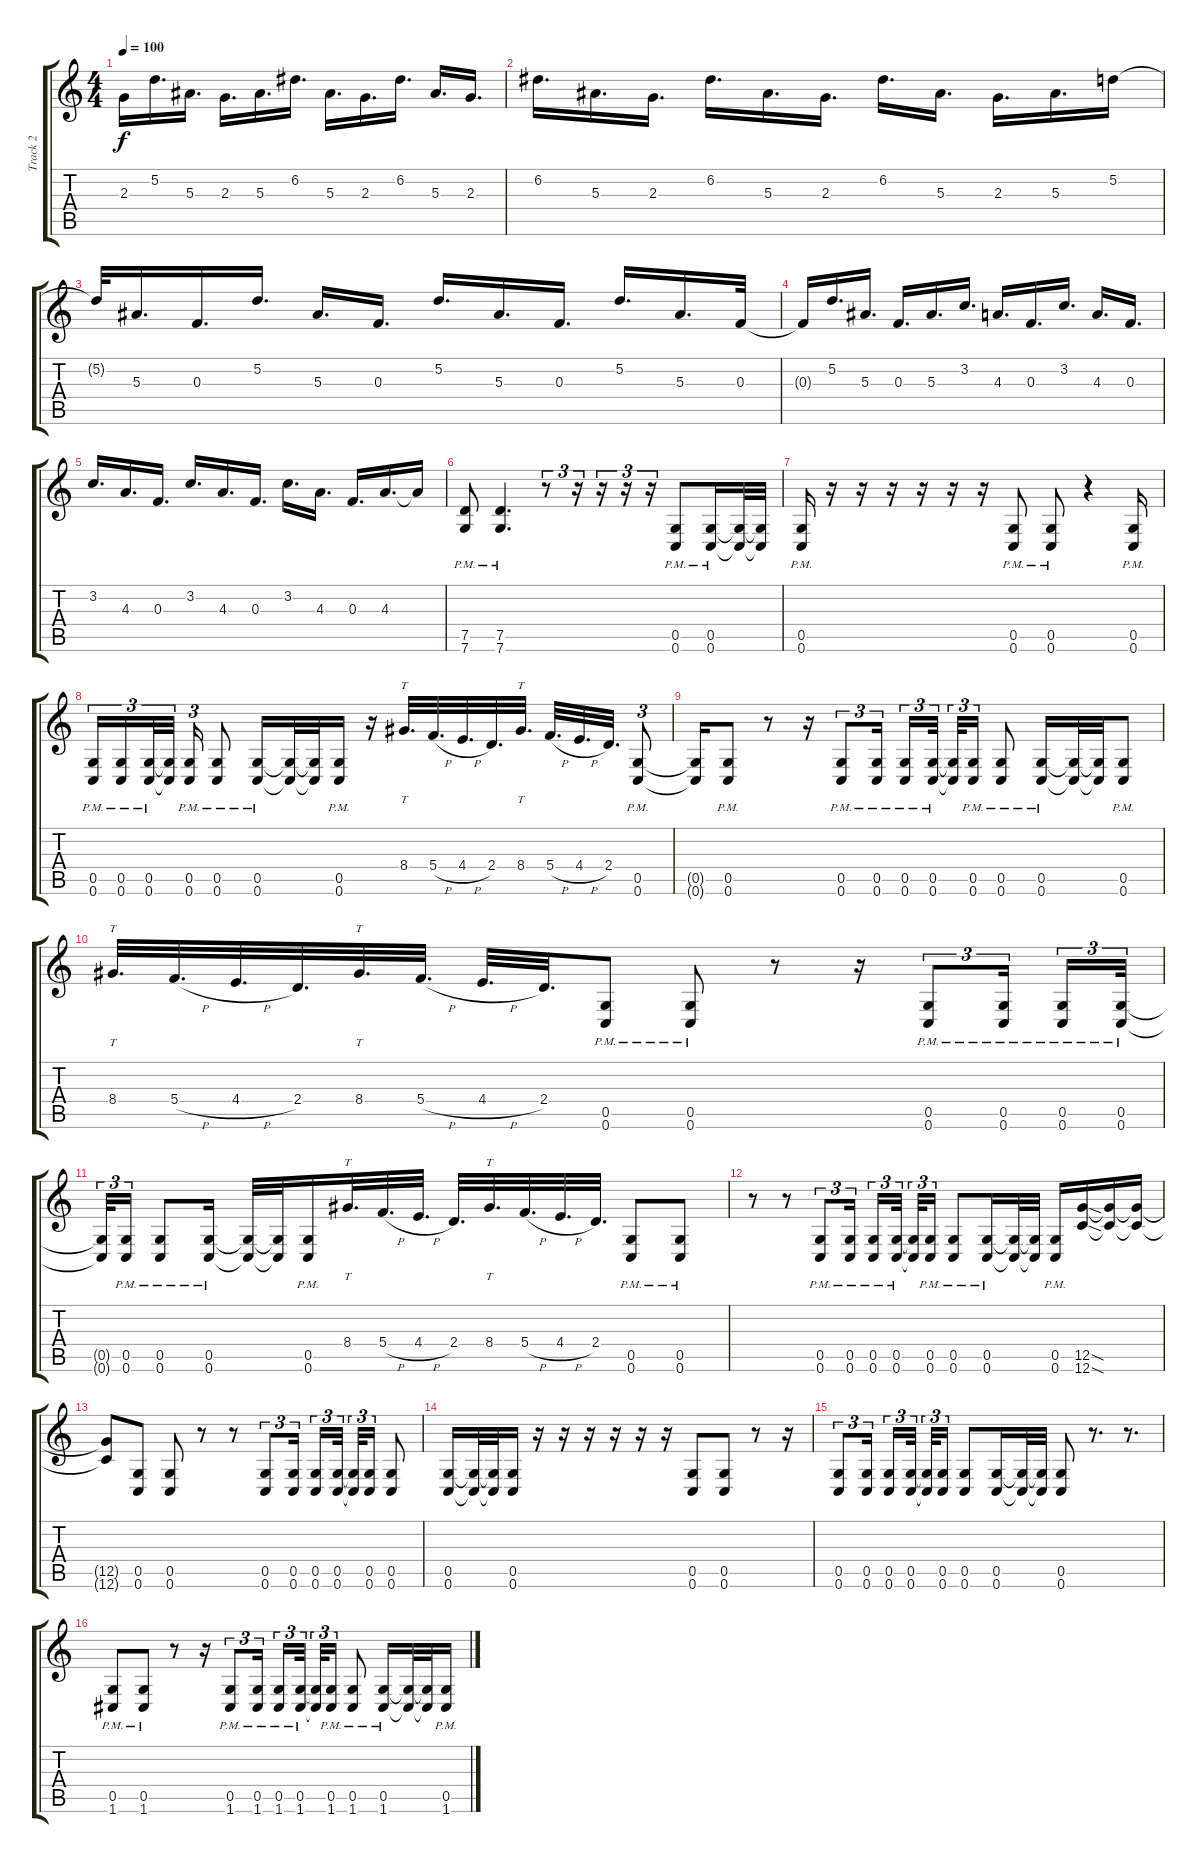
\track ("Track 2" "Track 2") {instrument distortionguitar}
\staff {score tabs}
\tuning (D4 A3 F3 C3 G2 C2) {hide}
\ts (4 4)
\tempo 100
\clef g2
\ks c
2.3{t}.16{dy f} 5.2.16{d} 5.3.16{d} 2.3.16{d} 5.3.16{d} 6.2.16{d} 5.3.16{d} 2.3.16{d} 6.2.16{d} 5.3.16{d} 2.3.16{d} |
6.2.16{d} 5.3.16{d} 2.3.16{d} 6.2.16{d} 5.3.16{d} 2.3.16{d} 6.2.16{d} 5.3.16{d} 2.3.16{d} 5.3.16{d} 5.2.16 |
5.2{t}.32 5.3.16{d} 0.3.16{d} 5.2.16{d} 5.3.16{d} 0.3.16{d} 5.2.16{d} 5.3.16{d} 0.3.16{d} 5.2.16{d} 5.3.16{d} 0.3.32 |
0.3{t}.16 5.2.16{d} 5.3.16{d} 0.3.16{d} 5.3.16{d} 3.2.16{d} 4.3.16{d} 0.3.16{d} 3.2.16{d} 4.3.16{d} 0.3.16{d} |
3.2.16{d} 4.3.16{d} 0.3.16{d} 3.2.16{d} 4.3.16{d} 0.3.16{d} 3.2.16{d} 4.3.16{d} 0.3.16{d} 4.3.16{d} 4.3{t}.16 |
(7.5{pm} 7.6{pm}).8 (7.5{pm} 7.6{pm}).4{d} r.8{tu (3 2)} r.16{tu (3 2)} r.16{tu (3 2)} r.16{tu (3 2)} r.16{tu (3 2)} (0.5{pm} 0.6{pm}).8 (0.5{pm} 0.6{pm}).16 (0.5{t} 0.6{t}).32 (0.5{t} 0.6{t}).32 |
(0.5{pm} 0.6{pm}).16 r.16 r.16 r.16 r.16 r.16 r.16 (0.5{pm} 0.6{pm}).8 (0.5{pm} 0.6{pm}).8 r.4 (0.5{pm} 0.6{pm}).16 |
(0.5{pm} 0.6{pm}).16{tu (3 2)} (0.5{pm} 0.6{pm}).16{tu (3 2)} (0.5{pm} 0.6{pm}).32{tu (3 2)} (0.5{t} 0.6{t}).32{tu (3 2) beam splitsecondary} (0.5{pm} 0.6{pm}).16{tu (3 2)} (0.5{pm} 0.6{pm}).8 (0.5{pm} 0.6{pm}).16 (0.5{t} 0.6{t}).32 (0.5{t} 0.6{t}).32 (0.5{pm} 0.6{pm}).16 r.16 8.4.32{tt d} 5.4{h}.32{d} 4.4{h}.32{d} 2.4.32{d} 8.4.32{tt d} 5.4{h}.32{d} 4.4{h}.32{d} 2.4.32{d} (0.5{pm} 0.6{pm}).8{tu (3 2)} |
(0.5{t} 0.6{t}).16 (0.5{pm} 0.6{pm}).8 r.8 r.16 (0.5{pm} 0.6{pm}).8{tu (3 2)} (0.5{pm} 0.6{pm}).16{tu (3 2)} (0.5{pm} 0.6{pm}).16{tu (3 2)} (0.5{pm} 0.6{pm}).32{tu (3 2) beam splitsecondary} (0.5{t} 0.6{t}).32{tu (3 2)} (0.5{pm} 0.6{pm}).16{tu (3 2)} (0.5{pm} 0.6{pm}).8 (0.5{pm} 0.6{pm}).16 (0.5{t} 0.6{t}).32 (0.5{t} 0.6{t}).32 (0.5{pm} 0.6{pm}).8 |
8.4.32{tt d} 5.4{h}.32{d} 4.4{h}.32{d} 2.4.32{d} 8.4.32{tt d} 5.4{h}.32{d} 4.4{h}.32{d} 2.4.32{d} (0.5{pm} 0.6{pm}).8 (0.5{pm} 0.6{pm}).8 r.8 r.16 (0.5{pm} 0.6{pm}).8{tu (3 2)} (0.5{pm} 0.6{pm}).16{tu (3 2) beam splitsecondary} (0.5{pm} 0.6{pm}).16{tu (3 2)} (0.5{pm} 0.6{pm}).32{tu (3 2)} |
(0.5{t} 0.6{t}).32{tu (3 2)} (0.5{pm} 0.6{pm}).16{tu (3 2)} (0.5{pm} 0.6{pm}).8 (0.5{pm} 0.6{pm}).16 (0.5{t} 0.6{t}).32 (0.5{t} 0.6{t}).32 (0.5{pm} 0.6{pm}).16 8.4.32{tt d} 5.4{h}.32{d} 4.4{h}.32{d} 2.4.32{d} 8.4.32{tt d} 5.4{h}.32{d} 4.4{h}.32{d} 2.4.32{d} (0.5{pm} 0.6{pm}).8 (0.5{pm} 0.6{pm}).8 |
r.8 r.8 (0.5{pm} 0.6{pm}).8{tu (3 2)} (0.5{pm} 0.6{pm}).16{tu (3 2) beam splitsecondary} (0.5{pm} 0.6{pm}).16{tu (3 2)} (0.5{pm} 0.6{pm}).32{tu (3 2) beam splitsecondary} (0.5{t} 0.6{t}).32{tu (3 2)} (0.5{pm} 0.6{pm}).16{tu (3 2)} (0.5{pm} 0.6{pm}).8 (0.5{pm} 0.6{pm}).16 (0.5{t} 0.6{t}).32 (0.5{t} 0.6{t}).32 (0.5{pm} 0.6{pm}).16 (12.5{sod} 12.6{sod}).16 (12.5{t} 12.6{t}).16 (12.5{t} 12.6{t}).16 |
(12.5{t} 12.6{t}).8 (0.5 0.6).8 (0.5 0.6).8 r.8 r.8 (0.5 0.6).8{tu (3 2)} (0.5 0.6).16{tu (3 2)} (0.5 0.6).16{tu (3 2)} (0.5 0.6).32{tu (3 2) beam splitsecondary} (0.5{t} 0.6{t}).32{tu (3 2)} (0.5 0.6).16{tu (3 2)} (0.5 0.6).8 |
(0.5 0.6).16 (0.5{t} 0.6{t}).32 (0.5{t} 0.6{t}).32 (0.5 0.6).16 r.16 r.16 r.16 r.16 r.16 r.16 (0.5 0.6).8 (0.5 0.6).8 r.8 r.16 |
(0.5 0.6).8{tu (3 2)} (0.5 0.6).16{tu (3 2) beam splitsecondary} (0.5 0.6).16{tu (3 2)} (0.5 0.6).32{tu (3 2) beam splitsecondary} (0.5{t} 0.6{t}).32{tu (3 2)} (0.5 0.6).16{tu (3 2)} (0.5 0.6).8 (0.5 0.6).16 (0.5{t} 0.6{t}).32 (0.5{t} 0.6{t}).32 (0.5 0.6).8 r.8{d} r.8{d} |
(0.5{pm} 1.6{pm}).8 (0.5{pm} 1.6{pm}).8 r.8 r.16 (0.5{pm} 1.6{pm}).8{tu (3 2)} (0.5{pm} 1.6{pm}).16{tu (3 2) beam splitsecondary} (0.5{pm} 1.6{pm}).16{tu (3 2)} (0.5{pm} 1.6{pm}).32{tu (3 2) beam splitsecondary} (0.5{t} 1.6{t}).32{tu (3 2)} (0.5{pm} 1.6{pm}).16{tu (3 2)} (0.5{pm} 1.6{pm}).8 (0.5{pm} 1.6{pm}).16 (0.5{t} 1.6{t}).32 (0.5{t} 1.6{t}).32 (0.5{pm} 1.6{pm}).16
